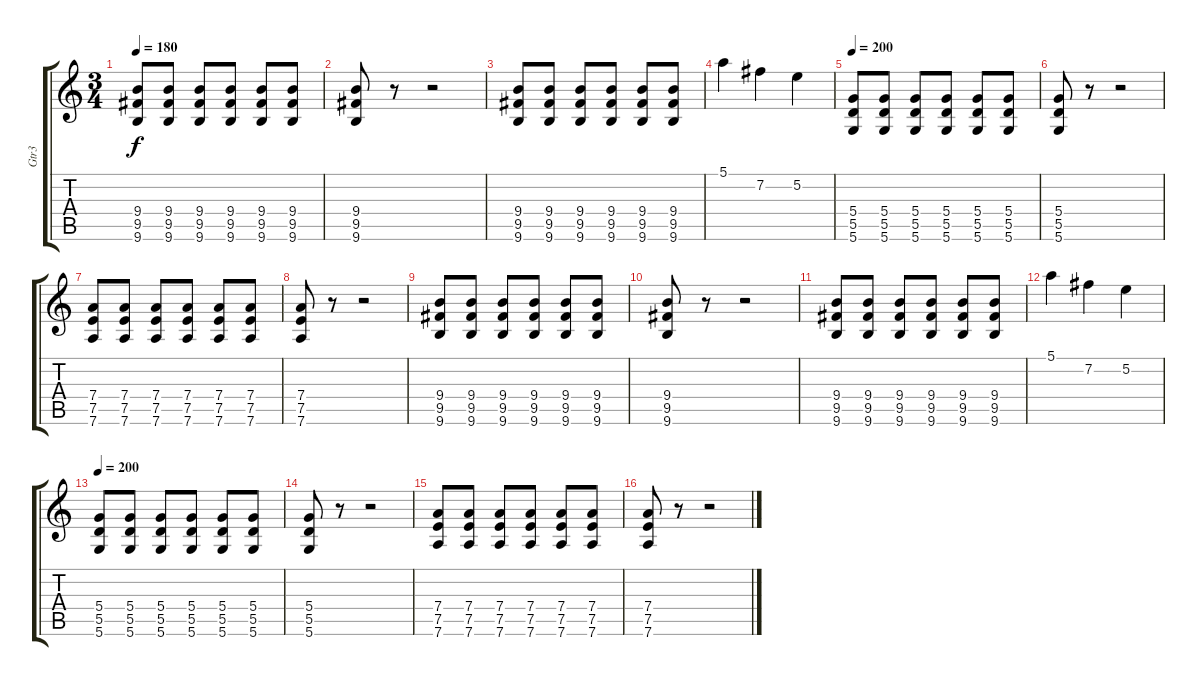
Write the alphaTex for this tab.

\track ("Gtr3" "Gtr3") {instrument electricguitarjazz}
\staff {score tabs}
\tuning (E4 B3 G3 D3 A2 D2) {hide}
\ts (3 4)
\tempo 180
\clef g2
\ks c
(9.4 9.5 9.6).8{dy f} (9.4 9.5 9.6).8 (9.4 9.5 9.6).8 (9.4 9.5 9.6).8 (9.4 9.5 9.6).8 (9.4 9.5 9.6).8 |
(9.4 9.5 9.6).8 r.8 r.2 |
(9.4 9.5 9.6).8 (9.4 9.5 9.6).8 (9.4 9.5 9.6).8 (9.4 9.5 9.6).8 (9.4 9.5 9.6).8 (9.4 9.5 9.6).8 |
5.1.4 7.2.4 5.2.4 |
\tempo 200
(5.4 5.5 5.6).8{instrument distortionguitar} (5.4 5.5 5.6).8 (5.4 5.5 5.6).8 (5.4 5.5 5.6).8 (5.4 5.5 5.6).8 (5.4 5.5 5.6).8 |
(5.4 5.5 5.6).8 r.8 r.2 |
(7.4 7.5 7.6).8 (7.4 7.5 7.6).8 (7.4 7.5 7.6).8 (7.4 7.5 7.6).8 (7.4 7.5 7.6).8 (7.4 7.5 7.6).8 |
(7.4 7.5 7.6).8 r.8 r.2 |
(9.4 9.5 9.6).8 (9.4 9.5 9.6).8 (9.4 9.5 9.6).8 (9.4 9.5 9.6).8 (9.4 9.5 9.6).8 (9.4 9.5 9.6).8 |
(9.4 9.5 9.6).8 r.8 r.2 |
(9.4 9.5 9.6).8 (9.4 9.5 9.6).8 (9.4 9.5 9.6).8 (9.4 9.5 9.6).8 (9.4 9.5 9.6).8 (9.4 9.5 9.6).8 |
5.1.4 7.2.4 5.2.4 |
\tempo 200
(5.4 5.5 5.6).8{instrument distortionguitar} (5.4 5.5 5.6).8 (5.4 5.5 5.6).8 (5.4 5.5 5.6).8 (5.4 5.5 5.6).8 (5.4 5.5 5.6).8 |
(5.4 5.5 5.6).8 r.8 r.2 |
(7.4 7.5 7.6).8 (7.4 7.5 7.6).8 (7.4 7.5 7.6).8 (7.4 7.5 7.6).8 (7.4 7.5 7.6).8 (7.4 7.5 7.6).8 |
(7.4 7.5 7.6).8 r.8 r.2
